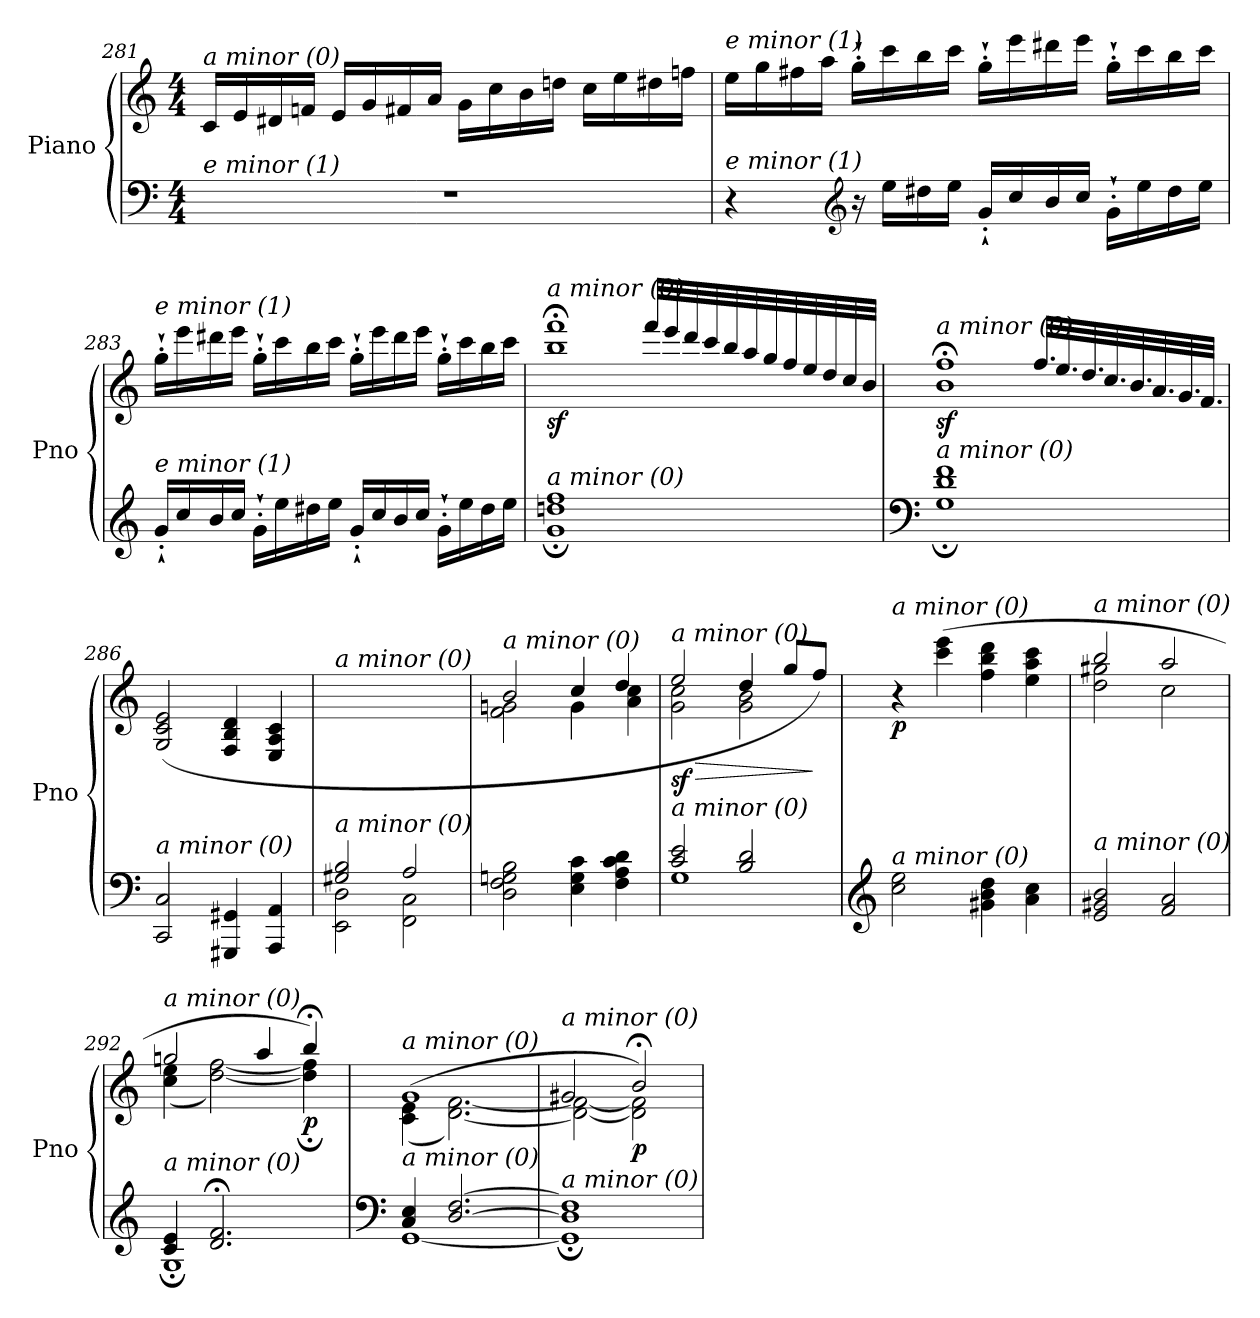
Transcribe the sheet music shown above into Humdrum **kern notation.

**kern	**kern	**dynam
*part1	*part1	*part1
*staff2	*staff1	*staff1/2
*I"Piano	*	*
*I'Pno	*	*
!!LO:PB:g=z
*clefF4	*clefG2	*
*k[]	*k[]	*
*M4/4	*M4/4	*
=281	=281	=281
!	!LO:TX:i:t=a minor (0)	!
!LO:TX:i:t=e minor (1)	!	!
1r	16c/LL	.
.	16e/	.
.	16d#X/	.
.	16fn/JJ	.
.	16e/LL	.
.	16g/	.
.	16f#X/	.
.	16a/JJ	.
.	16g\LL	.
.	16cc\	.
.	16b\	.
.	16ddn\JJ	.
.	16cc\LL	.
.	16ee\	.
.	16dd#X\	.
.	16ffn\JJ	.
=282	=282	=282
!	!LO:TX:i:t=e minor (1)	!
!LO:TX:i:t=e minor (1)	!	!
4r	16ee\LL	.
.	16gg\	.
.	16ff#X\	.
.	16aa\JJ	.
*clefG2	*	*
16r	16gg`'\LL	.
16ee\LL	16ccc\	.
16dd#X\	16bb\	.
16ee\JJ	16ccc\JJ	.
16g`'/LL	16gg`'\LL	.
16cc/	16eee\	.
16b/	16ddd#X\	.
16cc/JJ	16eee\JJ	.
16g`'\LL	16gg`'\LL	.
16ee\	16ccc\	.
16dd#\	16bb\	.
16ee\JJ	16ccc\JJ	.
!!LO:LB:g=z
=283	=283	=283
!	!LO:TX:i:t=e minor (1)	!
!LO:TX:i:t=e minor (1)	!	!
16g`'/LL	16gg`'\LL	.
16cc/	16eee\	.
16b/	16ddd#X\	.
16cc/JJ	16eee\JJ	.
16g`'\LL	16gg`'\LL	.
16ee\	16ccc\	.
16dd#X\	16bb\	.
16ee\JJ	16ccc\JJ	.
16g`'/LL	16gg`'\LL	.
16cc/	16eee\	.
16b/	16ddd#\	.
16cc/JJ	16eee\JJ	.
16g`'\LL	16gg`'\LL	.
16ee\	16ccc\	.
16dd#\	16bb\	.
16ee\JJ	16ccc\JJ	.
=284	=284	=284
*^	*^	*
!	!	!LO:TX:i:t=a minor (0)	!	!
!LO:TX:i:t=a minor (0)	!	!	!	!
!	!	!	!	!LO:DY:b
2.ryy	1g;< 1ddn;< 1ff;<	1bb;< 1fff;<	2.ryy	sf
*	*	*	*Xtuplet	*
4ryy	.	.	48fff/LLL	.
.	.	.	48eee/	.
.	.	.	48ddd/	.
.	.	.	48ccc/	.
.	.	.	48bb/	.
.	.	.	48aa/	.
.	.	.	48gg/	.
.	.	.	48ff/	.
.	.	.	48ee/	.
.	.	.	48dd/	.
.	.	.	48cc/	.
.	.	.	48b/JJJ	.
=285	=285	=285	=285	=285
*clefF4	*	*	*	*
!	!	!LO:TX:i:t=a minor (0)	!	!
!LO:TX:i:t=a minor (0)	!	!	!	!
!	!	!	!	!LO:DY:b
2.ryy	1G;< 1d;< 1f;<	1b;< 1ff;<	2.ryy	sf
4ryy	.	.	48.ff/LLL	.
.	.	.	48.ee/	.
.	.	.	48.dd/	.
.	.	.	48.cc/	.
.	.	.	48.b/	.
.	.	.	48.a/	.
.	.	.	48.g/	.
.	.	.	48.f/JJJ	.
*v	*v	*	*	*
=286	=286	=286	=286
!	!LO:TX:i:t=a minor (0)	!	!
!LO:TX:i:t=a minor (0)	!	!	!
!	!	!	!LO:DY:a=2
*	*v	*v	*
2CC/ 2C/	(2G/ 2c/ 2e/	other-dynamics
4GGG#X/ 4GG#X/	4F/ 4B/ 4d/	.
4AAA/ 4AA/	4E/ 4A/ 4c/	.
=287	=287	=287
*^	*	*
!	!	!LO:TX:i:t=a minor (0)	!
!LO:TX:i:t=a minor (0)	!	!	!
2G#X/ 2B/	2EE\ 2D\	1ryy	.
2A/	2FF\ 2C\	.	.
!!LO:LB:g=z
=288	=288	=288	=288
*	*	*^	*
!	!	!LO:TX:i:t=a minor (0)	!	!
!LO:TX:i:t=a minor (0)	!	!	!	!
!	!	!	!	!LO:DY:b
*v	*v	*	*	*
2D\ 2F\ 2Gn\ 2B\	2b/	2f\ 2gn\	other-dynamics
4E\ 4G\ 4c\	4cc/	4g\	.
4F\ 4A\ 4c\ 4d\	4dd/	4a\ 4cc\	.
=289	=289	=289	=289
*^	*	*	*
!	!	!LO:TX:i:t=a minor (0)	!	!
!LO:TX:i:t=a minor (0)	!	!	!	!
!	!	!	!	!LO:HP:b
!	!	!	!	!LO:DY:n=1:b
2c/ 2e/	1G	2ee/	2g\ 2cc\	> sf
2B/ 2d/	.	4dd/	2g\ 2b\	.
.	.	8gg/L	.	.
.	.	8ff/J)	.	]
*v	*v	*	*	*
*	*v	*v	*
!!LO:LB:g=z
=290	=290	=290
*clefG2	*	*
!	!LO:TX:i:t=a minor (0)	!
!LO:TX:i:t=a minor (0)	!	!
!	!	!LO:DY:b
2cc\ 2ee\	4r	p
.	(4ccc\ 4eee\	.
4g#X\ 4b\ 4dd\	4ff\ 4bb\ 4ddd\	.
4a\ 4cc\	4ee\ 4aa\ 4ccc\	.
=291	=291	=291
*	*^	*
!	!LO:TX:i:t=a minor (0)	!	!
!LO:TX:i:t=a minor (0)	!	!	!
2e/ 2g#X/ 2b/	2bb/	2dd\ 2gg#X\	.
2f/ 2a/	2aa/	2cc\	.
=292	=292	=292	=292
*^	*	*	*
!	!	!LO:TX:i:t=a minor (0)	!	!
!LO:TX:i:t=a minor (0)	!	!	!	!
!	!	!	!	!LO:DY:b
4c/ 4e/	1G;	2ggn/	(4cc\ 4ee\	other-dynamics
2.d/;< 2.f/;<	.	.	[2dd\ [2ff\)	.
.	.	4aa/	.	.
!	!	!	!	!LO:DY:b
.	.	4bb;</)	4dd\]; 4ff\];	p
=293	=293	=293	=293	=293
*clefF4	*	*	*	*
!	!	!LO:TX:i:t=a minor (0)	!	!
!LO:TX:i:t=a minor (0)	!	!	!	!
4C/ 4E/	[1GG	(1g	(4c\ 4e\	.
[2.D/ [2.F/	.	.	[2.d\ [2.f\)	.
=294	=294	=294	=294	=294
!	!	!LO:TX:i:t=a minor (0)	!	!
!LO:TX:i:t=a minor (0)	!	!	!	!
1D] 1F]	1GG;]	2g#Xi/	2d\_ 2f\_	.
!	!	!	!	!LO:DY:b
.	.	2b;</)	2d\] 2f\]	p
*v	*v	*	*	*
*	*v	*v	*
=	=	=
*-	*-	*-
